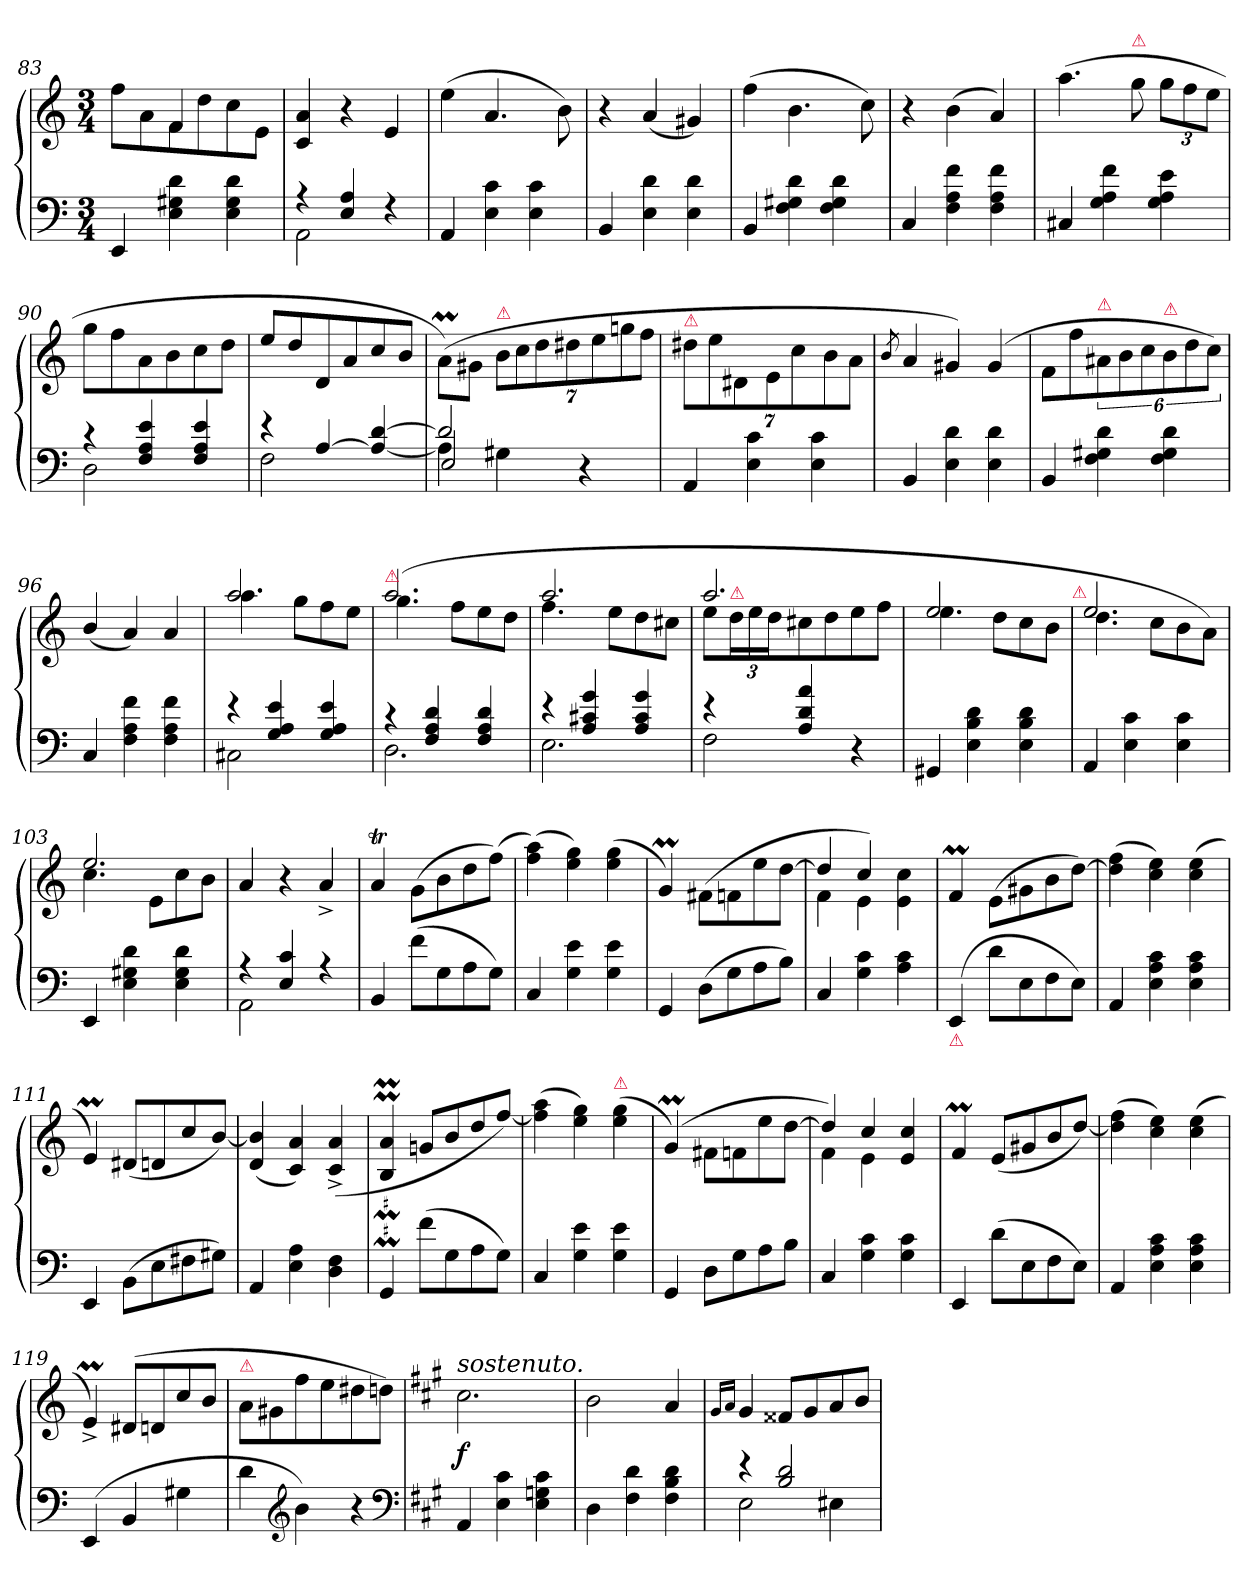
**kern	**kern	**dynam
*part1	*part1	*part1
*staff2	*staff1	*staff1/2
*clefF4	*clefG2	*
*k[]	*k[]	*
*M3/4	*M3/4	*
=83	=83	=83
*	*^	*
4EE	4rgggyy	8ffL	.
.	.	8a	.
4E 4G#X 4d	4f	8f	.
.	.	8dd	.
4E 4G# 4d	4reeeyy	8cc	.
.	.	8eJ	.
*	*v	*v	*
=84	=84	=84
*^	*	*
4rA	2AA	4c 4a	.
4E 4A	.	4r	.
4rF	4ryy	4e	.
*v	*v	*	*
=85	=85	=85
4AA	(>4ee	.
4E 4c	4.a	.
4E 4c	.	.
.	8b)	.
=86	=86	=86
4BB/	4r	.
4E 4d	(<4a/	.
4E 4d	4g#X/)	.
=87	=87	=87
4BB/	(>4ff	.
4F 4G#X 4d	4.b	.
4F 4G# 4d	.	.
.	8cc)	.
=88	=88	=88
4C/	4r	.
4F 4A 4f	(>4b	.
4F 4A 4f	4a/)	.
=89	=89	=89
4C#X/	(>4.aa	.
4G 4A 4f	.	.
!	!LO:TX:a:color=crimson:t=⚠	!
.	8gg	.
4G 4A 4e	12ggL	.
.	12ff	.
.	12eeJ	.
=90	=90	=90
*^	*	*
4rc	2D	8ggL	.
.	.	8ff	.
4F 4A 4e	.	8a	.
.	.	8b	.
4F/ 4A/ 4e/	4ryy	8cc	.
.	.	8ddJ	.
=91	=91	=91	=91
4r	2F	8eeL	.
.	.	8dd	.
[<4A	.	8d	.
.	.	8a	.
4A_/ [4d/	4ryy	8cc	.
.	.	8bJ	.
=92	=92	=92	=92
*	*^	*	*
2d]	4A]	2E	(>8aM\L)	.
.	.	.	8g#XJ	.
!	!	!	!LO:TX:a:color=crimson:t=⚠	!
.	4G#X	.	14bL	.
.	.	.	14cc	.
.	.	.	14dd	.
.	.	.	14dd#X	.
4ryy	4r	4ryy	.	.
.	.	.	14ee	.
.	.	.	14ggn	.
.	.	.	14ffJ	.
*v	*v	*v	*	*
=93	=93	=93
!	!LO:TX:a:color=crimson:t=⚠	!
4AA	28%3dd#X\L	.
.	28%3ee	.
.	28%3d#X	.
4E 4c	.	.
.	28%3e	.
.	28%3cc	.
4E 4c	.	.
.	28%3b	.
.	28%3aJ	.
=94	=94	=94
.	8qb/	.
4BB	4a/	.
4E 4d	4g#X/)	.
4E 4d	(>4g#/	.
=95	=95	=95
4BB	8fL	.
.	8ff	.
!	!LO:TX:a:color=crimson:t=⚠	!
4F 4G#X 4d	12a#X	.
.	12b	.
.	12cc	.
!	!LO:TX:a:color=crimson:t=⚠	!
4F 4G# 4d	12b	.
.	12dd	.
.	12ccJ)	.
=96	=96	=96
4C/	(<4b/	.
4F 4A 4f	4a/)	.
4F 4A 4f	4a/	.
=97	=97	=97
*^	*^	*
4re	2C#X	2.aa	4.aa	.
4G 4A 4e	.	.	.	.
.	.	.	8ggL	.
4G/ 4A/ 4e/	4ryy	.	8ff	.
.	.	.	8eeJ	.
=98	=98	=98	=98	=98
!	!	!LO:TX:a:color=crimson:t=⚠	!	!
4r	2.D	(>2.aa	4.gg	.
4F 4A 4d	.	.	.	.
.	.	.	8ffL	.
4F 4A 4d	.	.	8ee	.
.	.	.	8ddJ	.
=99	=99	=99	=99	=99
4re	2.E	2.aa	4.ff	.
4A 4c#X 4g	.	.	.	.
.	.	.	8eeL	.
4A 4c# 4g	.	.	8dd	.
.	.	.	8cc#XJ	.
=100	=100	=100	=100	=100
4re	2F	2.aa	8eeL	.
!	!	!	!LO:TX:a:color=crimson:t=⚠	!
.	.	.	24ddL	.
.	.	.	24ee	.
.	.	.	24ddJ	.
4A 4d 4a	.	.	8cc#X	.
.	.	.	8dd	.
4r	4rAAAyy	.	8ee	.
.	.	.	8ffJ	.
*v	*v	*	*	*
=101	=101	=101	=101
4GG#X	2ee	4.ee	.
4E 4B 4d	.	.	.
.	.	8ddL	.
4E 4B 4d	4ryy	8cc	.
.	.	8bJ	.
!	!	!LO:TX:a:color=crimson:t=⚠	!
=102	=102	=102	=102
4AA	2.ee	4.dd	.
4E 4c	.	.	.
.	.	8ccL	.
4E 4c	.	8b	.
.	.	8aJ)	.
=103	=103	=103	=103
4EE	2.ee	4.cc	.
4E 4G#X 4d	.	.	.
.	.	8eL	.
4E 4G# 4d	.	8cc	.
.	.	8bJ	.
*	*v	*v	*
=104	=104	=104
*^	*	*
4rA	2AA	4a/	.
4E 4c	.	4r	.
4rA	4ryy	4a^>/	.
*v	*v	*	*
=105	=105	=105
4BB/	4aT/	.
(>8fL	(>8gL	.
8G	8b	.
8A	8dd	.
8GJ)	(>8ffJ)	.
=106	=106	=106
4C/	(>4ff 4aa)	.
4G 4e	4ee 4gg)	.
4G 4e	(>4ee 4gg	.
=107	=107	=107
4GG	4gM/)	.
(>8DL	(>8f#X\L	.
8G	8fn	.
8A	8ee	.
8BJ)	[8ddJ	.
=108	=108	=108
*	*^	*
4C/	4dd]	4f	.
4G 4c	4cc)	4e	.
4A 4c	4ryy	4e\ 4cc\	.
=109	=109	=109	=109
!LO:TX:b:color=crimson:t=⚠	!	!	!
*	*v	*v	*
(>4EE	4fM/	.
8dL	(>8e\L	.
8E	8g#X	.
8F	8b	.
8EJ)	[8ddJ)	.
=110	=110	=110
4AA	(>4dd] 4ff	.
4E 4A 4c	4cc 4ee)	.
4E 4A 4c	(>4cc 4ee	.
=111	=111	=111
4EE	4em)	.
(>8BBL	(<8d#XL	.
8E	8dn	.
8F#X	8cc	.
8G#XJ)	[8bJ)	.
=112	=112	=112
4AA	(<4d 4b]	.
4E 4A	4c 4a)	.
4D 4F	(<4c^ 4a^	.
=113	=113	=113
4GG	4BM 4aM	.
(>8fL	8gn/L	.
8G	8b	.
8A	8dd	.
8GJ)	[8ffJ)	.
=114	=114	=114
4C/	(>4ff] 4aa	.
4G 4e	4ee 4gg)	.
!	!LO:TX:a:color=crimson:t=⚠	!
4G 4e	(>4ee 4gg	.
=115	=115	=115
4GG	(>4gM/)	.
8DL	8f#X\L	.
8G	8fn	.
8A	8ee	.
8BJ	[8ddJ	.
=116	=116	=116
*	*^	*
4C/	4dd])	4f	.
4G 4c	4cc	4e	.
4G 4c	4e 4cc	4ryy	.
*	*v	*v	*
=117	=117	=117
4EE	4fM	.
(>8dL	(<8eL	.
8E	8g#X	.
8F	8b	.
8EJ)	[8ddJ)	.
=118	=118	=118
4AA	(>4dd] 4ff	.
4E 4A 4c	4cc 4ee)	.
4E 4A 4c	(>4cc 4ee	.
=119	=119	=119
(>4EE	4em^>)	.
4BB	(>8d#X/L	.
.	8dn	.
4G#X	8cc	.
.	8bJ	.
=120	=120	=120
!	!LO:TX:a:color=crimson:t=⚠	!
4d	8aL	.
.	8g#X	.
*clefG2	*	*
4b)	8ff	.
.	8ee	.
4r	8dd#X	.
.	8ddnJ)	.
*clefF4	*	*
=121	=121	=121
*k[f#c#g#]	*k[f#c#g#]	*
!	!LO:TX:a:i:t=sostenuto.	!
4AA	2.cc#	f
4E 4c#	.	.
4E 4Gn 4c#	.	.
=122	=122	=122
4D	2b	.
4F# 4d	.	.
4F# 4B 4d	4a	.
=123	=123	=123
.	16qqg#/LL	.
.	16qqa/JJ	.
*^	*	*
4re	2E	4g#/	.
2B 2d	.	8f##X/L	.
.	.	8g#	.
.	4E#X	8a	.
.	.	8bJ	.
*v	*v	*	*
=	=	=
*-	*-	*-
